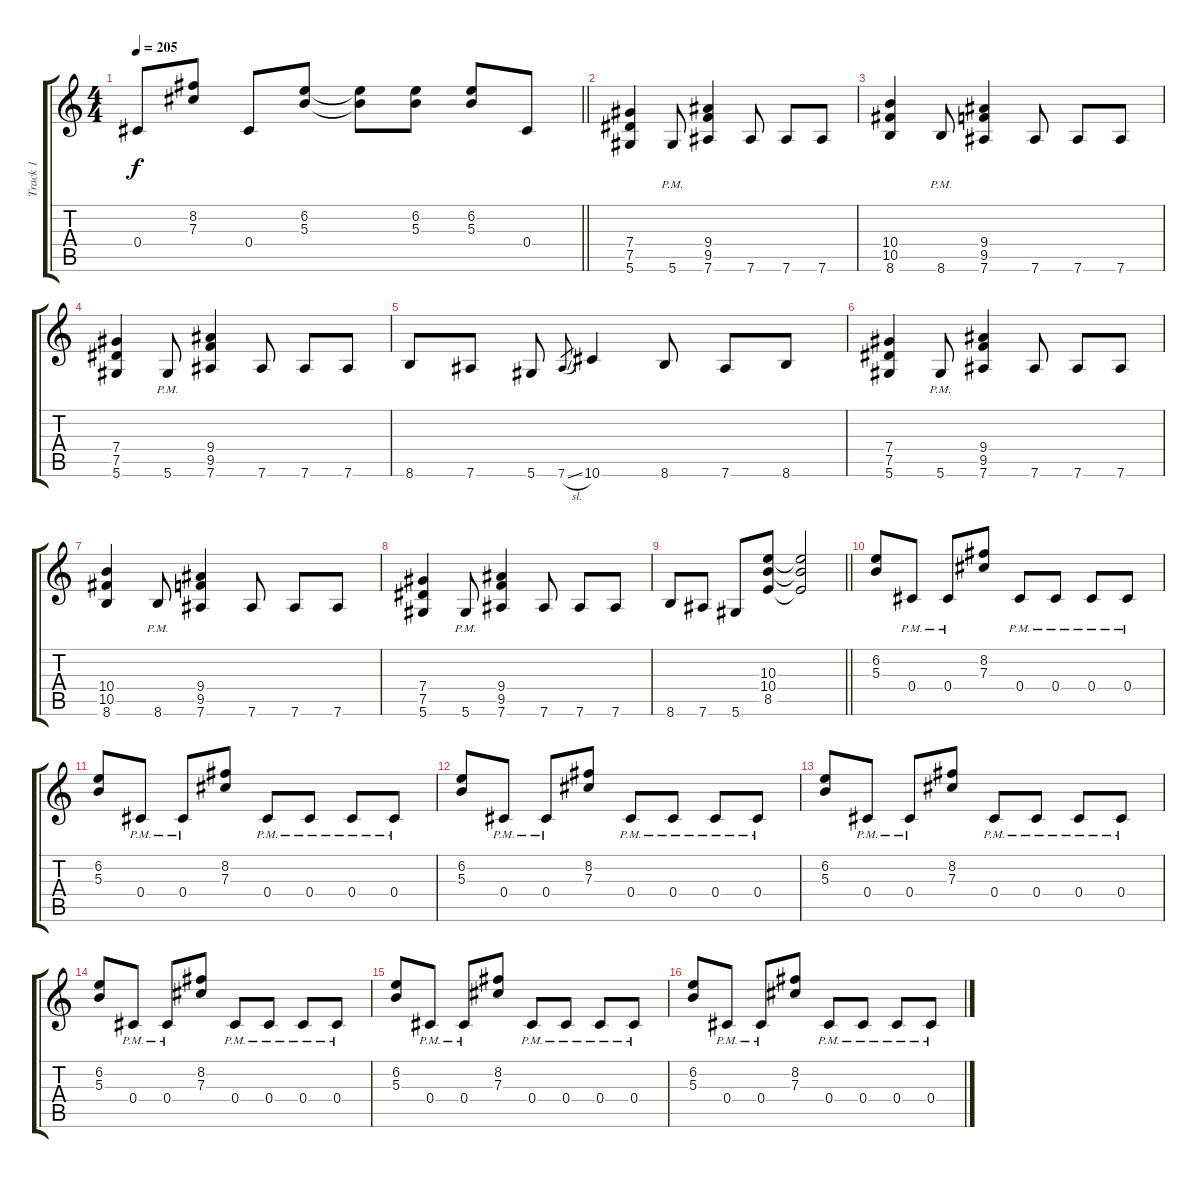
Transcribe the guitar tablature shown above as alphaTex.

\track ("Track 1" "Track 1") {instrument distortionguitar}
\staff {score tabs}
\tuning (Eb4 Bb3 Gb3 Db3 Ab2 Eb2) {hide}
\ts (4 4)
\tempo 205
\clef g2
\barLineRight lightlight
\ks c
0.4.8{dy f} (8.2 7.3).8 0.4.8 (6.2 5.3).8 (6.2{t} 5.3{t}).8 (6.2 5.3).8 (6.2 5.3).8 0.4.8 |
(7.4 7.5 5.6).4 5.6{pm}.8 (9.4 9.5 7.6).4 7.6.8 7.6.8 7.6.8 |
(10.4 10.5 8.6).4 8.6{pm}.8 (9.4 9.5 7.6).4 7.6.8 7.6.8 7.6.8 |
(7.4 7.5 5.6).4 5.6{pm}.8 (9.4 9.5 7.6).4 7.6.8 7.6.8 7.6.8 |
8.6.8 7.6.8 5.6.8 7.6{sl}.8{gr} 10.6.4 8.6.8 7.6.8 8.6.8 |
(7.4 7.5 5.6).4 5.6{pm}.8 (9.4 9.5 7.6).4 7.6.8 7.6.8 7.6.8 |
(10.4 10.5 8.6).4 8.6{pm}.8 (9.4 9.5 7.6).4 7.6.8 7.6.8 7.6.8 |
(7.4 7.5 5.6).4 5.6{pm}.8 (9.4 9.5 7.6).4 7.6.8 7.6.8 7.6.8 |
\barLineRight lightlight
8.6.8 7.6.8 5.6.8 (10.3 10.4 8.5).8 (10.3{t} 10.4{t} 8.5{t}).2 |
(6.2 5.3).8 0.4{pm}.8 0.4{pm}.8 (8.2 7.3).8 0.4{pm}.8 0.4{pm}.8 0.4{pm}.8 0.4{pm}.8 |
(6.2 5.3).8 0.4{pm}.8 0.4{pm}.8 (8.2 7.3).8 0.4{pm}.8 0.4{pm}.8 0.4{pm}.8 0.4{pm}.8 |
(6.2 5.3).8 0.4{pm}.8 0.4{pm}.8 (8.2 7.3).8 0.4{pm}.8 0.4{pm}.8 0.4{pm}.8 0.4{pm}.8 |
(6.2 5.3).8 0.4{pm}.8 0.4{pm}.8 (8.2 7.3).8 0.4{pm}.8 0.4{pm}.8 0.4{pm}.8 0.4{pm}.8 |
(6.2 5.3).8 0.4{pm}.8 0.4{pm}.8 (8.2 7.3).8 0.4{pm}.8 0.4{pm}.8 0.4{pm}.8 0.4{pm}.8 |
(6.2 5.3).8 0.4{pm}.8 0.4{pm}.8 (8.2 7.3).8 0.4{pm}.8 0.4{pm}.8 0.4{pm}.8 0.4{pm}.8 |
(6.2 5.3).8 0.4{pm}.8 0.4{pm}.8 (8.2 7.3).8 0.4{pm}.8 0.4{pm}.8 0.4{pm}.8 0.4{pm}.8
